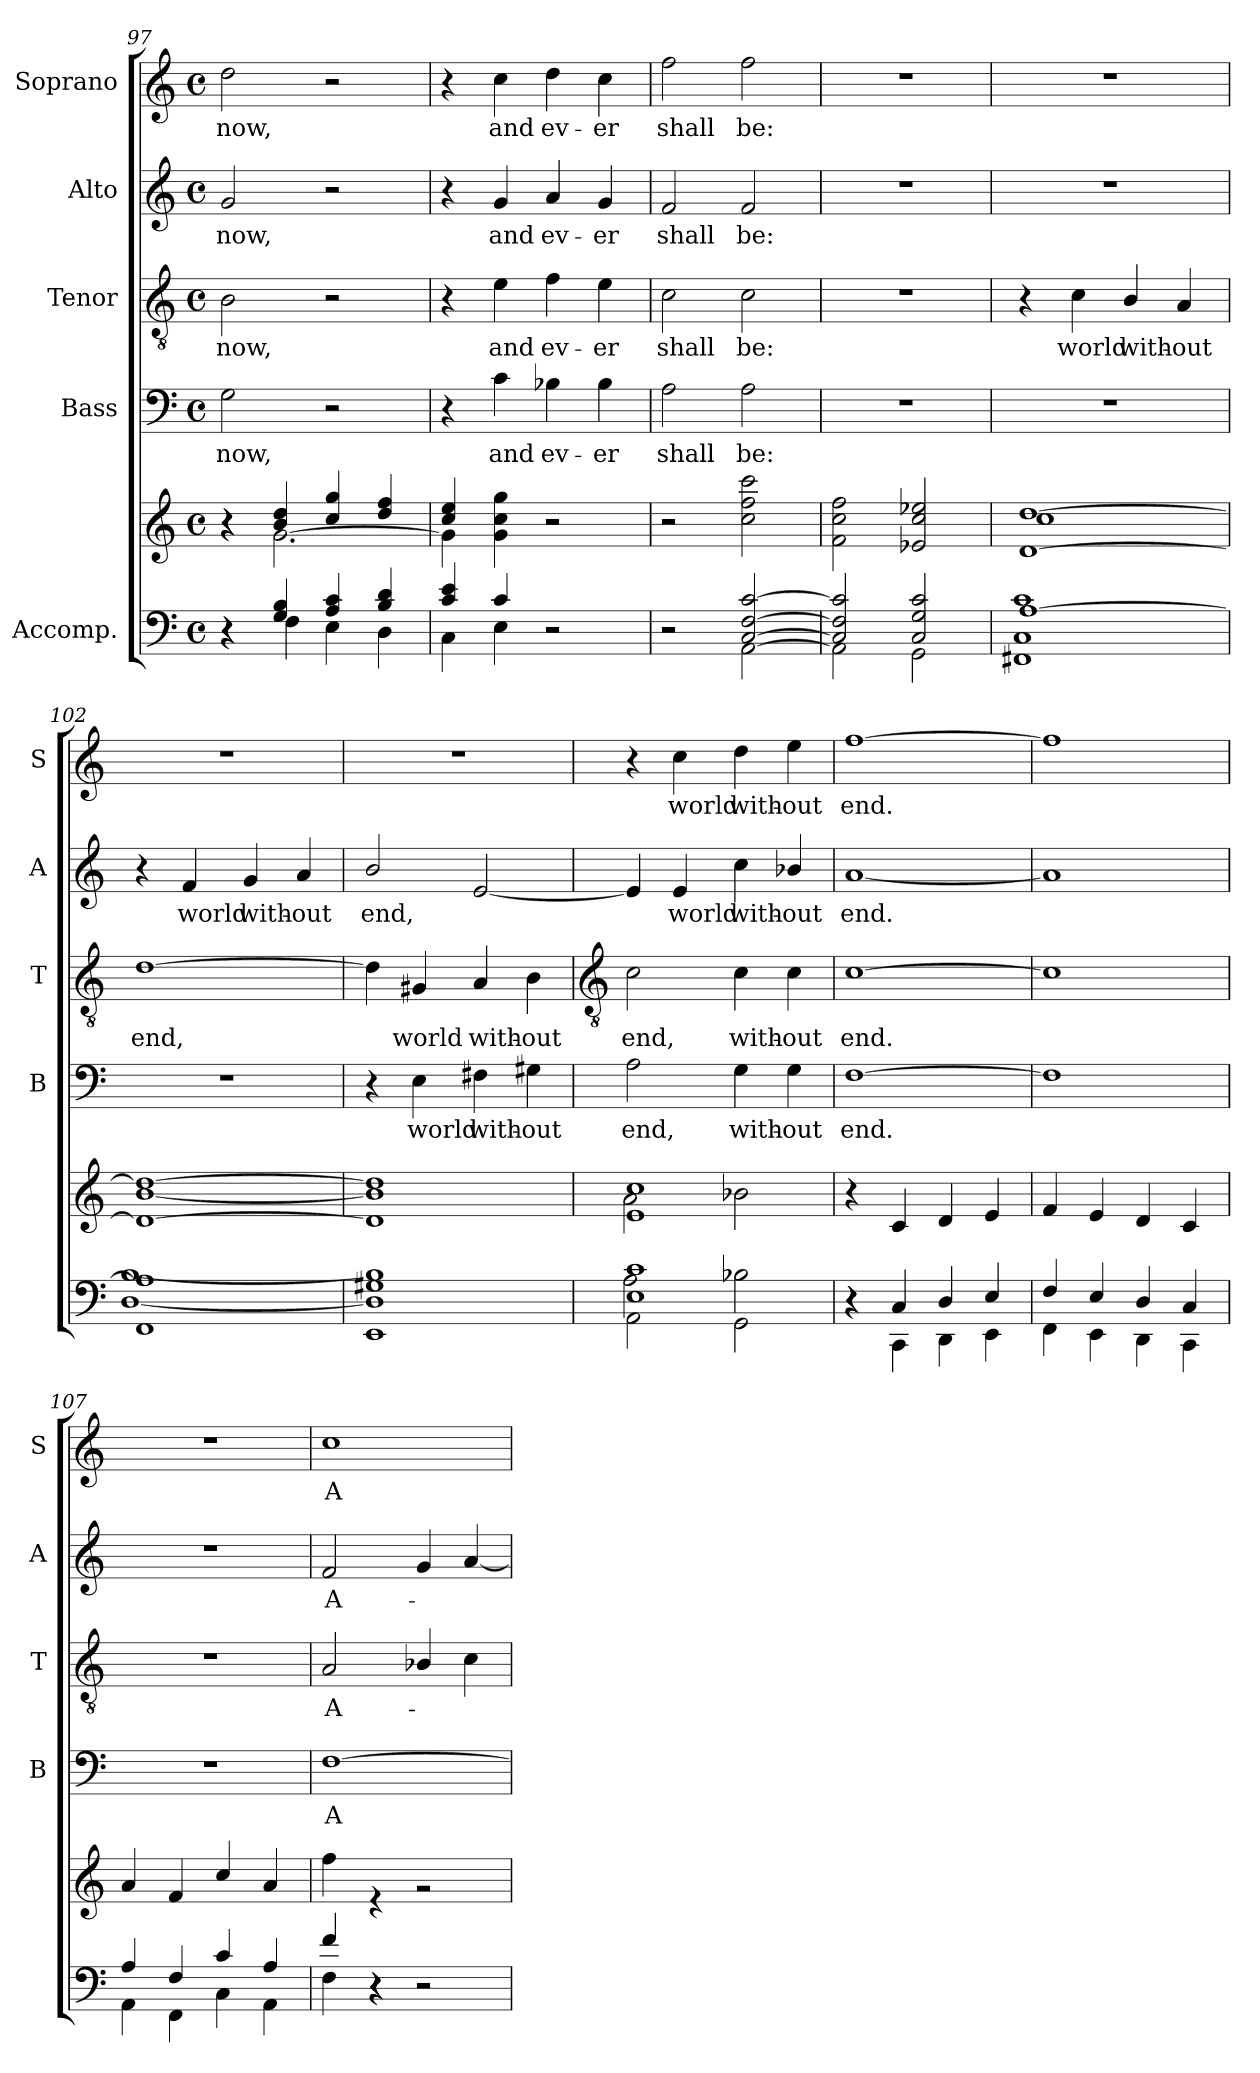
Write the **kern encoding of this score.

**kern	**kern	**kern	**text	**kern	**text	**kern	**text	**kern	**text
*part5	*part5	*part4	*part4	*part3	*part3	*part2	*part2	*part1	*part1
*staff6	*staff5	*staff4	*staff4	*staff3	*staff3	*staff2	*staff2	*staff1	*staff1
*I"Accomp.	*	*I"Bass	*	*I"Tenor	*	*I"Alto	*	*I"Soprano	*
*	*	*I'B	*	*I'T	*	*I'A	*	*I'S	*
!!LO:LB:g=z
*clefF4	*clefG2	*clefF4	*	*clefGv2	*	*clefG2	*	*clefG2	*
*k[]	*k[]	*k[]	*	*k[]	*	*k[]	*	*k[]	*
*C:	*C:	*C:	*	*C:	*	*C:	*	*C:	*
*M4/4	*M4/4	*M4/4	*	*M4/4	*	*M4/4	*	*M4/4	*
*met(c)	*met(c)	*met(c)	*	*met(c)	*	*met(c)	*	*met(c)	*
=97	=97	=97	=97	=97	=97	=97	=97	=97	=97
*^	*^	*	*	*	*	*	*	*	*
*	*^	*	*^	*	*	*	*	*	*	*	*
!	!	!	!	!	!	!	!LO:LY:b	!	!LO:LY:b	!	!LO:LY:b	!	!LO:LY:b
4r	1ryy	4r	4r	1ryy	4r	2G	now,	2B	now,	2g	now,	2dd	now,
4G/ 4B/	.	4F\	4b/ 4dd/	.	[2.g\	.	.	.	.	.	.	.	.
4A/ 4c/	.	4E\	4cc/ 4gg/	.	.	2r	.	2r	.	2r	.	2r	.
4B/ 4d/	.	4D\	4dd/ 4ff/	.	.	.	.	.	.	.	.	.	.
=98	=98	=98	=98	=98	=98	=98	=98	=98	=98	=98	=98	=98	=98
4c/ 4e/	1ryy	4C\	4cc/ 4ee/	1ryy	4g\]	4r	.	4r	.	4r	.	4r	.
!	!	!	!	!	!	!	!LO:LY:b	!	!LO:LY:b	!	!LO:LY:b	!	!LO:LY:b
4c/	.	4E\	4ryy	.	4g\ 4cc\ 4gg\	4c	and	4e	and	4g	and	4cc	and
!	!	!	!	!	!	!	!LO:LY:b	!	!LO:LY:b	!	!LO:LY:b	!	!LO:LY:b
2r	.	2r	2r	.	2r	4B-X	ev-	4f	ev-	4a	ev-	4dd	ev-
!	!	!	!	!	!	!	!LO:LY:b	!	!LO:LY:b	!	!LO:LY:b	!	!LO:LY:b
.	.	.	.	.	.	4B-	-er	4e	-er	4g	-er	4cc	-er
=99	=99	=99	=99	=99	=99	=99	=99	=99	=99	=99	=99	=99	=99
!	!	!	!	!	!	!	!LO:LY:b	!	!LO:LY:b	!	!LO:LY:b	!	!LO:LY:b
2r	1ryy	2r	1ryy	1ryy	2r	2A	shall	2c	shall	2f	shall	2ff	shall
!	!	!	!	!	!	!	!LO:LY:b	!	!LO:LY:b	!	!LO:LY:b	!	!LO:LY:b
[2C/ [2F/ [2c/	.	[2AA\	.	.	2cc\ 2ff\ 2ccc\	2A	be:	2c	be:	2f	be:	2ff	be:
=100	=100	=100	=100	=100	=100	=100	=100	=100	=100	=100	=100	=100	=100
2C/] 2F/] 2c/]	1ryy	2AA\]	2ryy	1ryy	2f\ 2cc\ 2ff\	1r	.	1r	.	1r	.	1r	.
2C/ 2G/ 2c/	.	2GG\	2e-X/ 2cc/ 2ee-X/	.	2ryy	.	.	.	.	.	.	.	.
=101	=101	=101	=101	=101	=101	=101	=101	=101	=101	=101	=101	=101	=101
[1A/	1ryy	1FF#X\ 1C\ 1c\	[1d/ [1dd/	1cc\	1ryy	1r	.	4r	.	1r	.	1r	.
!	!	!	!	!	!	!	!	!	!LO:LY:b	!	!	!	!
.	.	.	.	.	.	.	.	4c	world	.	.	.	.
!	!	!	!	!	!	!	!	!	!LO:LY:b	!	!	!	!
.	.	.	.	.	.	.	.	4B/	with-	.	.	.	.
!	!	!	!	!	!	!	!	!	!LO:LY:b	!	!	!	!
.	.	.	.	.	.	.	.	4A	-out	.	.	.	.
=102	=102	=102	=102	=102	=102	=102	=102	=102	=102	=102	=102	=102	=102
!	!	!	!	!	!	!	!	!	!LO:LY:b	!	!	!	!
1A/]	[1D\ [1B\	1FF\	1d/_ 1dd/_	[1b/	1ryy	1r	.	[1d	end,	4r	.	1r	.
!	!	!	!	!	!	!	!	!	!	!	!LO:LY:b	!	!
.	.	.	.	.	.	.	.	.	.	4f	world	.	.
!	!	!	!	!	!	!	!	!	!	!	!LO:LY:b	!	!
.	.	.	.	.	.	.	.	.	.	4g	with-	.	.
!	!	!	!	!	!	!	!	!	!	!	!LO:LY:b	!	!
.	.	.	.	.	.	.	.	.	.	4a	-out	.	.
=103	=103	=103	=103	=103	=103	=103	=103	=103	=103	=103	=103	=103	=103
!	!	!	!	!	!	!	!	!	!	!	!LO:LY:b	!	!
1G#X/	1D\] 1B\]	1EE\	1d/] 1dd/]	1b/]	1ryy	4r	.	4d]	.	2b/	end,	1r	.
!	!	!	!	!	!	!	!LO:LY:b	!	!LO:LY:b	!	!	!	!
.	.	.	.	.	.	4E	world	4G#X	world	.	.	.	.
!	!	!	!	!	!	!	!LO:LY:b	!	!LO:LY:b	!	!	!	!
.	.	.	.	.	.	4F#X	with-	4A	with-	[2e	.	.	.
!	!	!	!	!	!	!	!LO:LY:b	!	!LO:LY:b	!	!	!	!
.	.	.	.	.	.	4G#X	-out	4B	-out	.	.	.	.
!!LO:LB:g=z
=104	=104	=104	=104	=104	=104	=104	=104	=104	=104	=104	=104	=104	=104
*	*	*	*	*	*	*	*	*clefGv2	*	*	*	*	*
!	!	!	!	!	!	!	!LO:LY:b	!	!LO:LY:b	!	!	!	!
1E/ 1c/	2A\	2AA\	1e/ 1cc/	2a\	1ryy	2A	end,	2c	end,	4e]	.	4r	.
!	!	!	!	!	!	!	!	!	!	!	!LO:LY:b	!	!LO:LY:b
.	.	.	.	.	.	.	.	.	.	4e	world	4cc	world
!	!	!	!	!	!	!	!LO:LY:b	!	!LO:LY:b	!	!LO:LY:b	!	!LO:LY:b
.	2B-X\	2GG\	.	2b-X\	.	4G	with-	4c	with-	4cc	with-	4dd	with-
!	!	!	!	!	!	!	!LO:LY:b	!	!LO:LY:b	!	!LO:LY:b	!	!LO:LY:b
.	.	.	.	.	.	4G	-out	4c	-out	4b-X/	-out	4ee	-out
=105	=105	=105	=105	=105	=105	=105	=105	=105	=105	=105	=105	=105	=105
!	!	!	!	!	!	!	!LO:LY:b	!	!LO:LY:b	!	!LO:LY:b	!	!LO:LY:b
4r	1ryy	4r	4r	1ryy	1ryy	[1F	end.	[1c	end.	[1a	end.	[1ff	end.
4C/	.	4CC\	4c/	.	.	.	.	.	.	.	.	.	.
4D/	.	4DD\	4d/	.	.	.	.	.	.	.	.	.	.
4E/	.	4EE\	4e/	.	.	.	.	.	.	.	.	.	.
*	*	*	*	*v	*v	*	*	*	*	*	*	*	*
=106	=106	=106	=106	=106	=106	=106	=106	=106	=106	=106	=106	=106
4F/	1ryy	4FF\	4f/	1ryy	1F]	.	1c]	.	1a]	.	1ff]	.
4E/	.	4EE\	4e/	.	.	.	.	.	.	.	.	.
4D/	.	4DD\	4d/	.	.	.	.	.	.	.	.	.
4C/	.	4CC\	4c/	.	.	.	.	.	.	.	.	.
=107	=107	=107	=107	=107	=107	=107	=107	=107	=107	=107	=107	=107
4A/	1ryy	4AA\	4a/	1ryy	1r	.	1r	.	1r	.	1r	.
4F/	.	4FF\	4f/	.	.	.	.	.	.	.	.	.
4c/	.	4C\	4cc/	.	.	.	.	.	.	.	.	.
4A/	.	4AA\	4a/	.	.	.	.	.	.	.	.	.
=108	=108	=108	=108	=108	=108	=108	=108	=108	=108	=108	=108	=108
!	!	!	!	!	!	!LO:LY:b	!	!LO:LY:b	!	!LO:LY:b	!	!LO:LY:b
4f/	1ryy	4F\	1ryy	4ff\	[1F	A-	2A	A-	2f	A-	1cc	A-
4r	.	4r	.	4r	.	.	.	.	.	.	.	.
2r	.	2r	.	2r	.	.	4B-X/	.	4g	.	.	.
.	.	.	.	.	.	.	4c	.	[4a	.	.	.
*v	*v	*v	*	*	*	*	*	*	*	*	*	*
*	*v	*v	*	*	*	*	*	*	*	*
=	=	=	=	=	=	=	=	=	=
*-	*-	*-	*-	*-	*-	*-	*-	*-	*-
